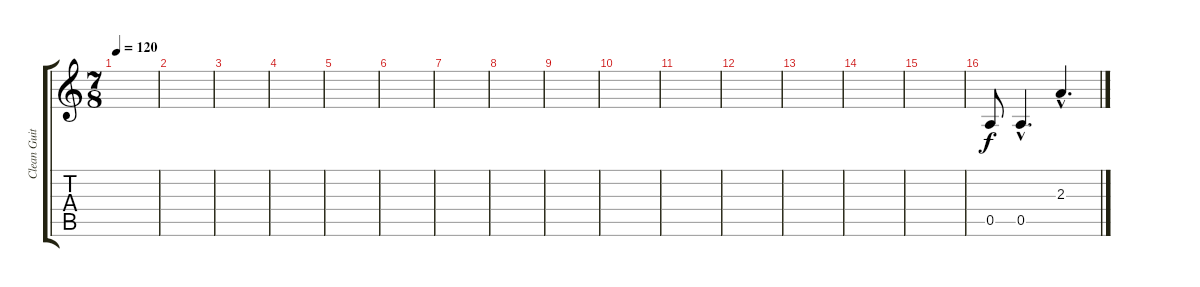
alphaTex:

\track ("Clean Guitar" "Clean Guit") {instrument electricguitarjazz}
\staff {score tabs}
\tuning (E4 B3 G3 D3 A2 E2) {hide}
\ts (7 8)
\tempo 120
\clef g2
\ks c
|
|
|
|
|
|
|
|
|
|
|
|
|
|
|
0.5.8 0.5{hac}.4{d} 2.3{hac}.4{d}
